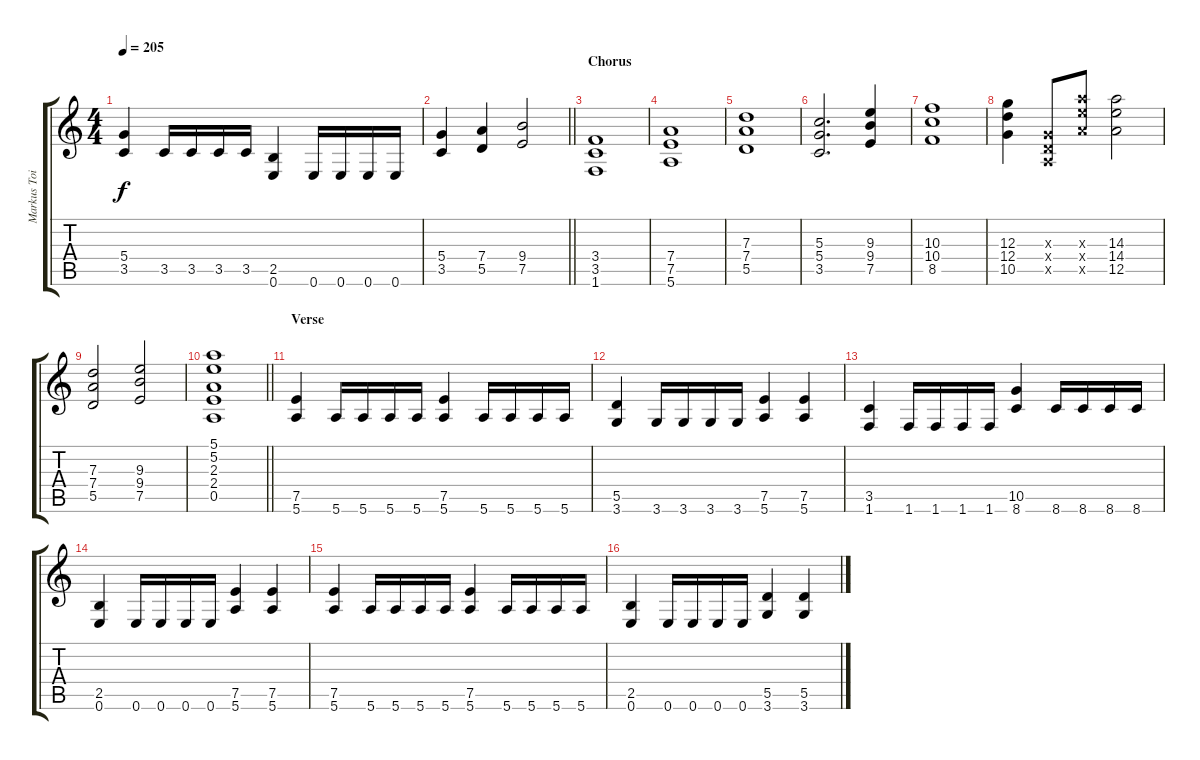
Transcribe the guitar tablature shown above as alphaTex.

\track ("Markus Toivonen" "Markus Toi") {instrument distortionguitar}
\staff {score tabs}
\tuning (E4 B3 G3 D3 A2 E2) {hide}
\ts (4 4)
\tempo 205
\clef g2
\ks c
(5.4 3.5).4{dy f} 3.5.16 3.5.16 3.5.16 3.5.16 (2.5 0.6).4 0.6.16 0.6.16 0.6.16 0.6.16 |
\barLineRight lightlight
(5.4 3.5).4 (7.4 5.5).4 (9.4 7.5).2 |
\section ("" "Chorus")
(3.4 3.5 1.6).1 |
(7.4 7.5 5.6).1 |
(7.3 7.4 5.5).1 |
(5.3 5.4 3.5).2{d} (9.3 9.4 7.5).4 |
(10.3 10.4 8.5).1 |
(12.3 12.4 10.5).4 (0.3{x} 0.4{x} 0.5{x}).8 (14.3{x} 14.4{x} 12.5{x}).8 (14.3 14.4 12.5).2 |
(7.3 7.4 5.5).2 (9.3 9.4 7.5).2 |
\barLineRight lightlight
(5.1 5.2 2.3 2.4 0.5).1 |
\section ("" "Verse")
(7.5 5.6).4 5.6.16 5.6.16 5.6.16 5.6.16 (7.5 5.6).4 5.6.16 5.6.16 5.6.16 5.6.16 |
(5.5 3.6).4 3.6.16 3.6.16 3.6.16 3.6.16 (7.5 5.6).4 (7.5 5.6).4 |
(3.5 1.6).4 1.6.16 1.6.16 1.6.16 1.6.16 (10.5 8.6).4 8.6.16 8.6.16 8.6.16 8.6.16 |
(2.5 0.6).4 0.6.16 0.6.16 0.6.16 0.6.16 (7.5 5.6).4 (7.5 5.6).4 |
(7.5 5.6).4 5.6.16 5.6.16 5.6.16 5.6.16 (7.5 5.6).4 5.6.16 5.6.16 5.6.16 5.6.16 |
(2.5 0.6).4 0.6.16 0.6.16 0.6.16 0.6.16 (5.5 3.6).4 (5.5 3.6).4
